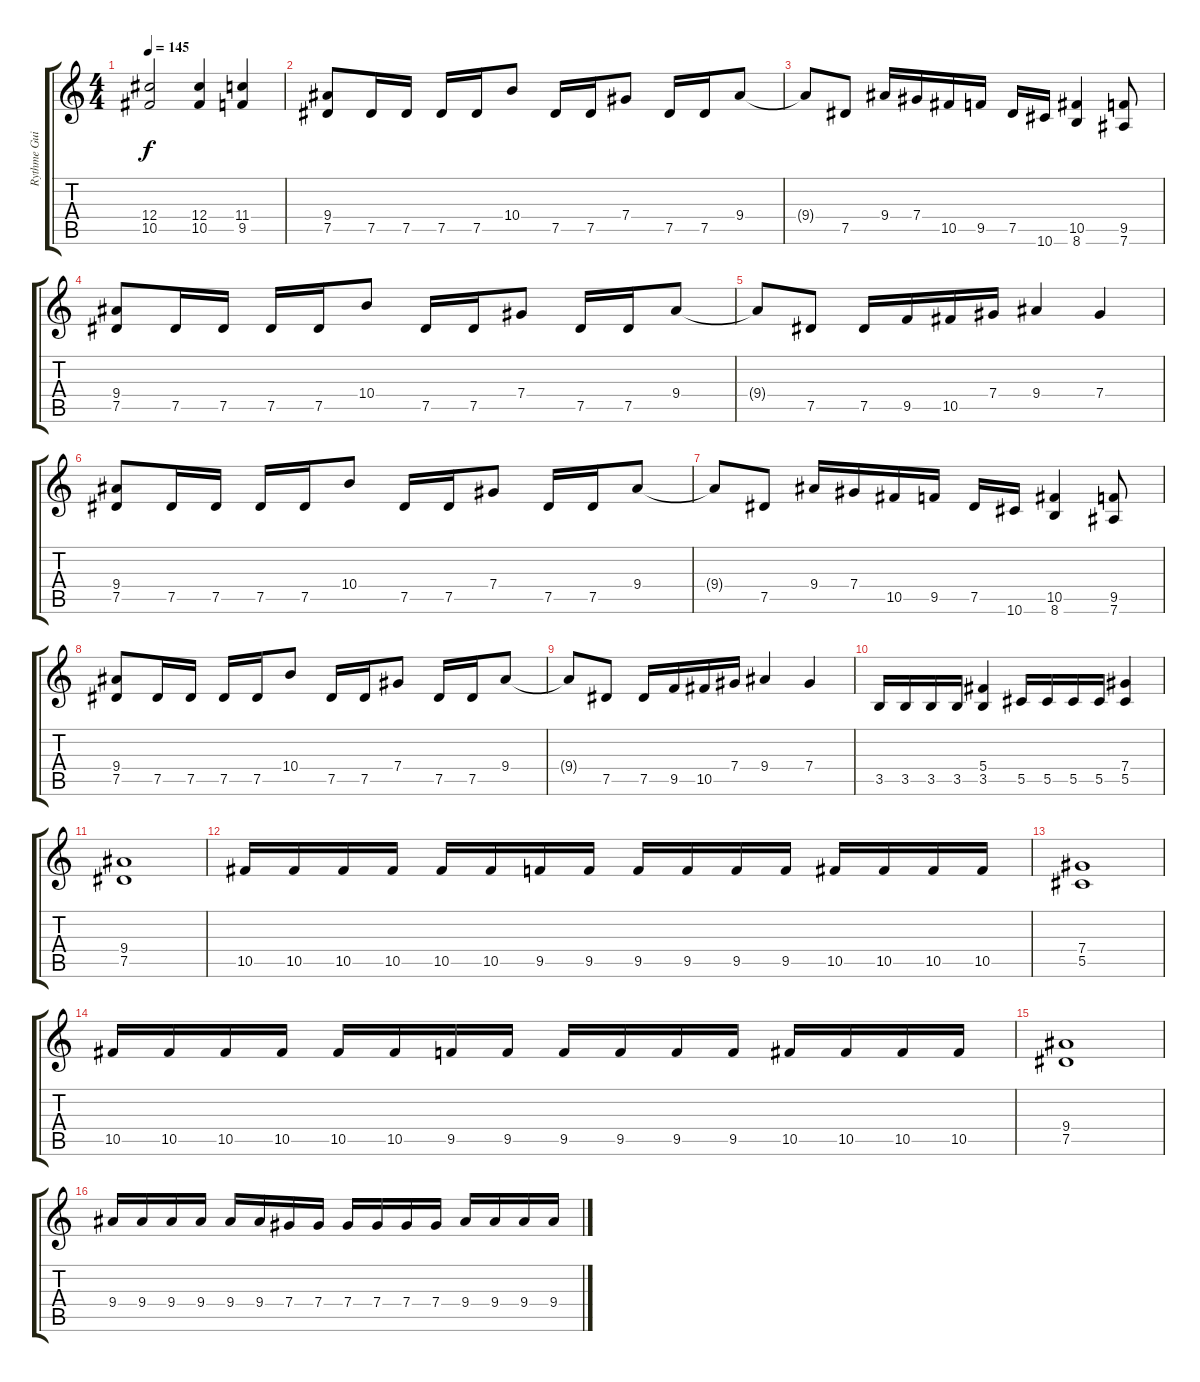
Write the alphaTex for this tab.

\track ("Rythme Guitar" "Rythme Gui") {instrument distortionguitar}
\staff {score tabs}
\tuning (Eb4 Bb3 Gb3 Db3 Ab2 Eb2) {hide}
\ts (4 4)
\tempo 145
\clef g2
\ks c
(12.4{t} 10.5{t}).2{dy f} (12.4 10.5).4 (11.4 9.5).4 |
(9.4 7.5).8 7.5.16 7.5.16 7.5.16 7.5.16 10.4.8 7.5.16 7.5.16 7.4.8 7.5.16 7.5.16 9.4.8 |
9.4{t}.8 7.5.8 9.4.16 7.4.16 10.5.16 9.5.16 7.5.16 10.6.16 (10.5 8.6).4 (9.5 7.6).8 |
(9.4 7.5).8 7.5.16 7.5.16 7.5.16 7.5.16 10.4.8 7.5.16 7.5.16 7.4.8 7.5.16 7.5.16 9.4.8 |
9.4{t}.8 7.5.8 7.5.16 9.5.16 10.5.16 7.4.16 9.4.4 7.4.4 |
(9.4 7.5).8 7.5.16 7.5.16 7.5.16 7.5.16 10.4.8 7.5.16 7.5.16 7.4.8 7.5.16 7.5.16 9.4.8 |
9.4{t}.8 7.5.8 9.4.16 7.4.16 10.5.16 9.5.16 7.5.16 10.6.16 (10.5 8.6).4 (9.5 7.6).8 |
(9.4 7.5).8 7.5.16 7.5.16 7.5.16 7.5.16 10.4.8 7.5.16 7.5.16 7.4.8 7.5.16 7.5.16 9.4.8 |
9.4{t}.8 7.5.8 7.5.16 9.5.16 10.5.16 7.4.16 9.4.4 7.4.4 |
3.5.16 3.5.16 3.5.16 3.5.16 (5.4 3.5).4 5.5.16 5.5.16 5.5.16 5.5.16 (7.4 5.5).4 |
(9.4 7.5).1 |
10.5.16 10.5.16 10.5.16 10.5.16 10.5.16 10.5.16 9.5.16 9.5.16 9.5.16 9.5.16 9.5.16 9.5.16 10.5.16 10.5.16 10.5.16 10.5.16 |
(7.4 5.5).1 |
10.5.16 10.5.16 10.5.16 10.5.16 10.5.16 10.5.16 9.5.16 9.5.16 9.5.16 9.5.16 9.5.16 9.5.16 10.5.16 10.5.16 10.5.16 10.5.16 |
(9.4 7.5).1 |
9.4.16 9.4.16 9.4.16 9.4.16 9.4.16 9.4.16 7.4.16 7.4.16 7.4.16 7.4.16 7.4.16 7.4.16 9.4.16 9.4.16 9.4.16 9.4.16
